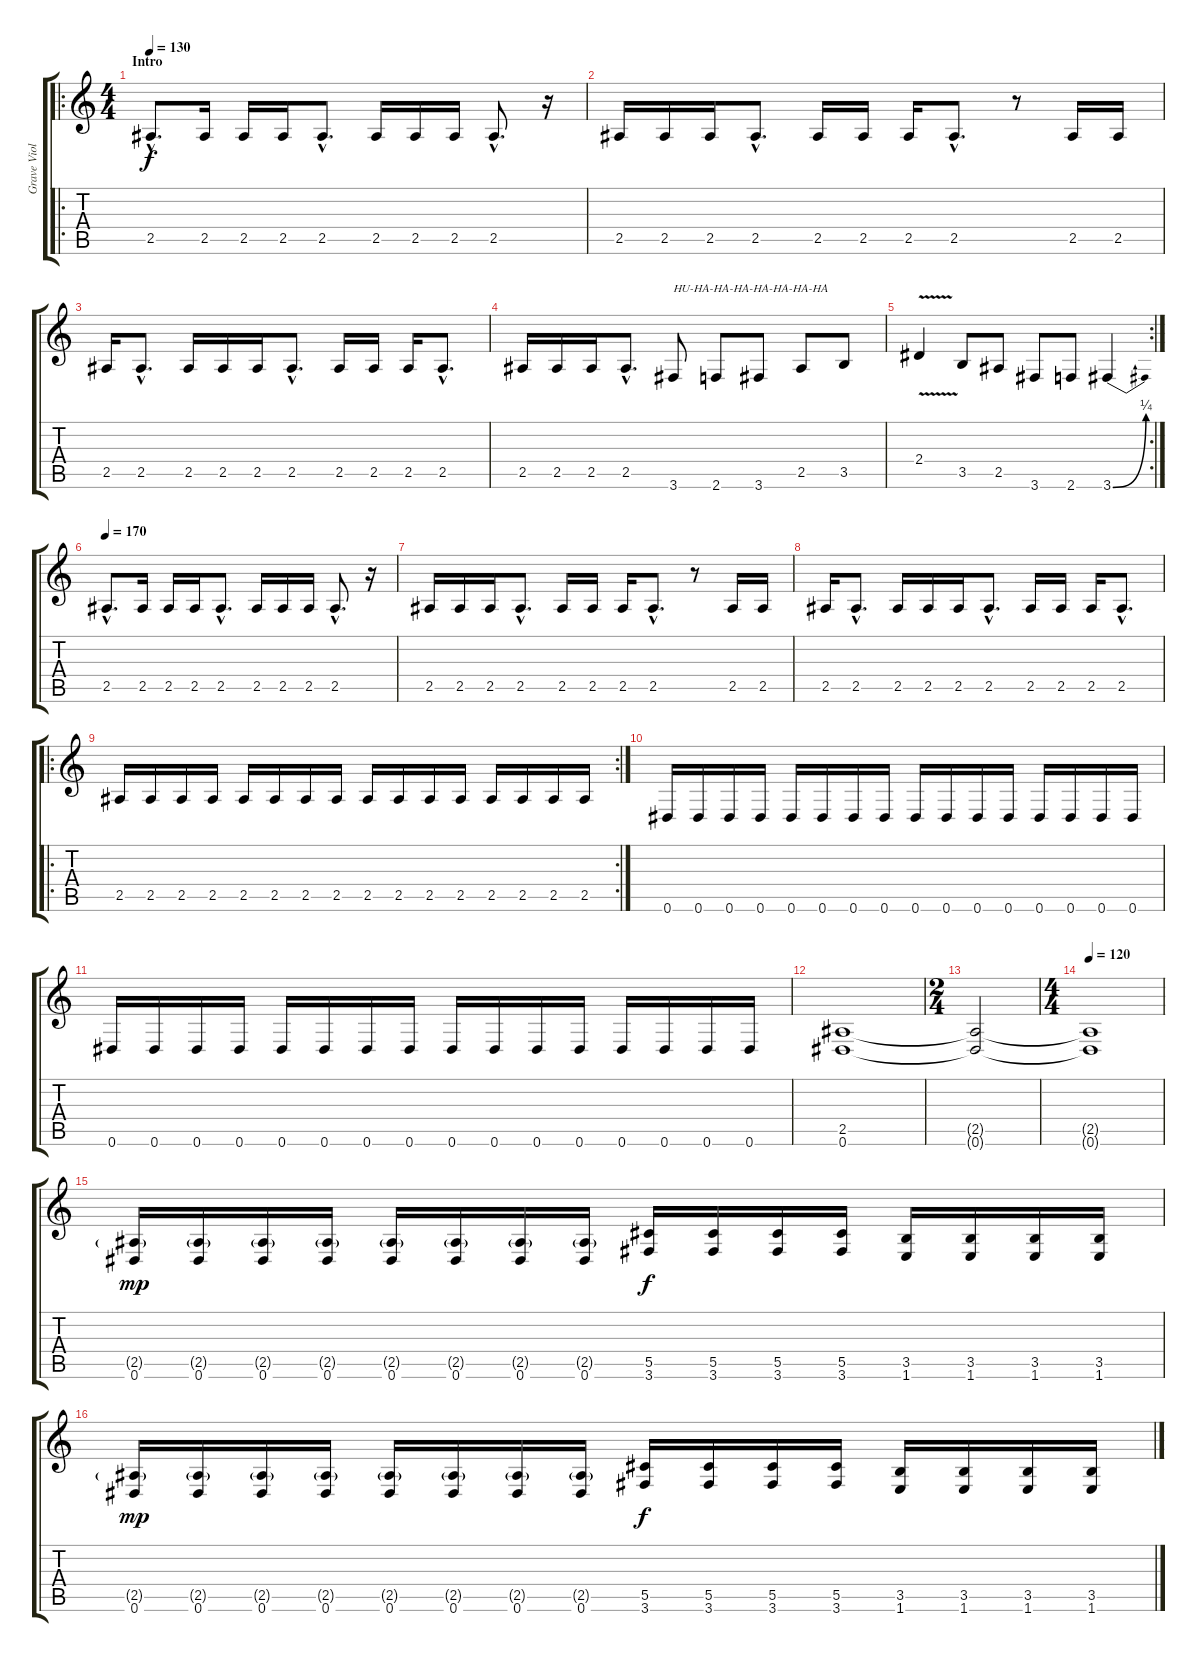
\track ("Grave Violator" "Grave Viol") {instrument distortionguitar}
\staff {score tabs}
\tuning (Eb4 Bb3 Gb3 Db3 Ab2 Eb2) {hide}
\ro
\ts (4 4)
\section ("" "Intro")
\tempo 130
\tempo 170
\tempo 130
\clef g2
\ks c
2.5{hac}.8{d dy f instrument distortionguitar} 2.5.16 2.5.16 2.5.16 2.5{hac}.8{d} 2.5.16 2.5.16 2.5.16 2.5{hac}.8{d} r.16 |
2.5.16 2.5.16 2.5.16 2.5{hac}.8{d} 2.5.16 2.5.16 2.5.16 2.5{hac}.8{d} r.8 2.5.16 2.5.16 |
2.5.16 2.5{hac}.8{d} 2.5.16 2.5.16 2.5.16 2.5{hac}.8{d} 2.5.16 2.5.16 2.5.16 2.5{hac}.8{d} |
2.5.16 2.5.16 2.5.16 2.5{hac}.8{d} 3.6.8{txt "HU-HA-HA-HA-HA-HA-HA-HA"} 2.6.8 3.6.8 2.5.8 3.5.8 |
\rc 2
2.4{v}.4 3.5.8 2.5.8 3.6.8 2.6.8 3.6{be (bend 0 0 60 1)}.4 |
\tempo 170
2.5{hac}.8{d} 2.5.16 2.5.16 2.5.16 2.5{hac}.8{d} 2.5.16 2.5.16 2.5.16 2.5{hac}.8{d} r.16 |
2.5.16 2.5.16 2.5.16 2.5{hac}.8{d} 2.5.16 2.5.16 2.5.16 2.5{hac}.8{d} r.8 2.5.16 2.5.16 |
2.5.16 2.5{hac}.8{d} 2.5.16 2.5.16 2.5.16 2.5{hac}.8{d} 2.5.16 2.5.16 2.5.16 2.5{hac}.8{d} |
\ro
\rc 2
2.5.16 2.5.16 2.5.16 2.5.16 2.5.16 2.5.16 2.5.16 2.5.16 2.5.16 2.5.16 2.5.16 2.5.16 2.5.16 2.5.16 2.5.16 2.5.16 |
0.6.16 0.6.16 0.6.16 0.6.16 0.6.16 0.6.16 0.6.16 0.6.16 0.6.16 0.6.16 0.6.16 0.6.16 0.6.16 0.6.16 0.6.16 0.6.16 |
0.6.16 0.6.16 0.6.16 0.6.16 0.6.16 0.6.16 0.6.16 0.6.16 0.6.16 0.6.16 0.6.16 0.6.16 0.6.16 0.6.16 0.6.16 0.6.16 |
(2.5 0.6).1 |
\ts (2 4)
(2.5{t} 0.6{t}).2 |
\ts (4 4)
\tempo 120
(2.5{t} 0.6{t}).1 |
(2.5{g} 0.6).16{dy mp} (2.5{g} 0.6).16 (2.5{g} 0.6).16 (2.5{g} 0.6).16 (2.5{g} 0.6).16 (2.5{g} 0.6).16 (2.5{g} 0.6).16 (2.5{g} 0.6).16 (5.5 3.6).16{dy f} (5.5 3.6).16 (5.5 3.6).16 (5.5 3.6).16 (3.5 1.6).16 (3.5 1.6).16 (3.5 1.6).16 (3.5 1.6).16 |
(2.5{g} 0.6).16{dy mp} (2.5{g} 0.6).16 (2.5{g} 0.6).16 (2.5{g} 0.6).16 (2.5{g} 0.6).16 (2.5{g} 0.6).16 (2.5{g} 0.6).16 (2.5{g} 0.6).16 (5.5 3.6).16{dy f} (5.5 3.6).16 (5.5 3.6).16 (5.5 3.6).16 (3.5 1.6).16 (3.5 1.6).16 (3.5 1.6).16 (3.5 1.6).16
